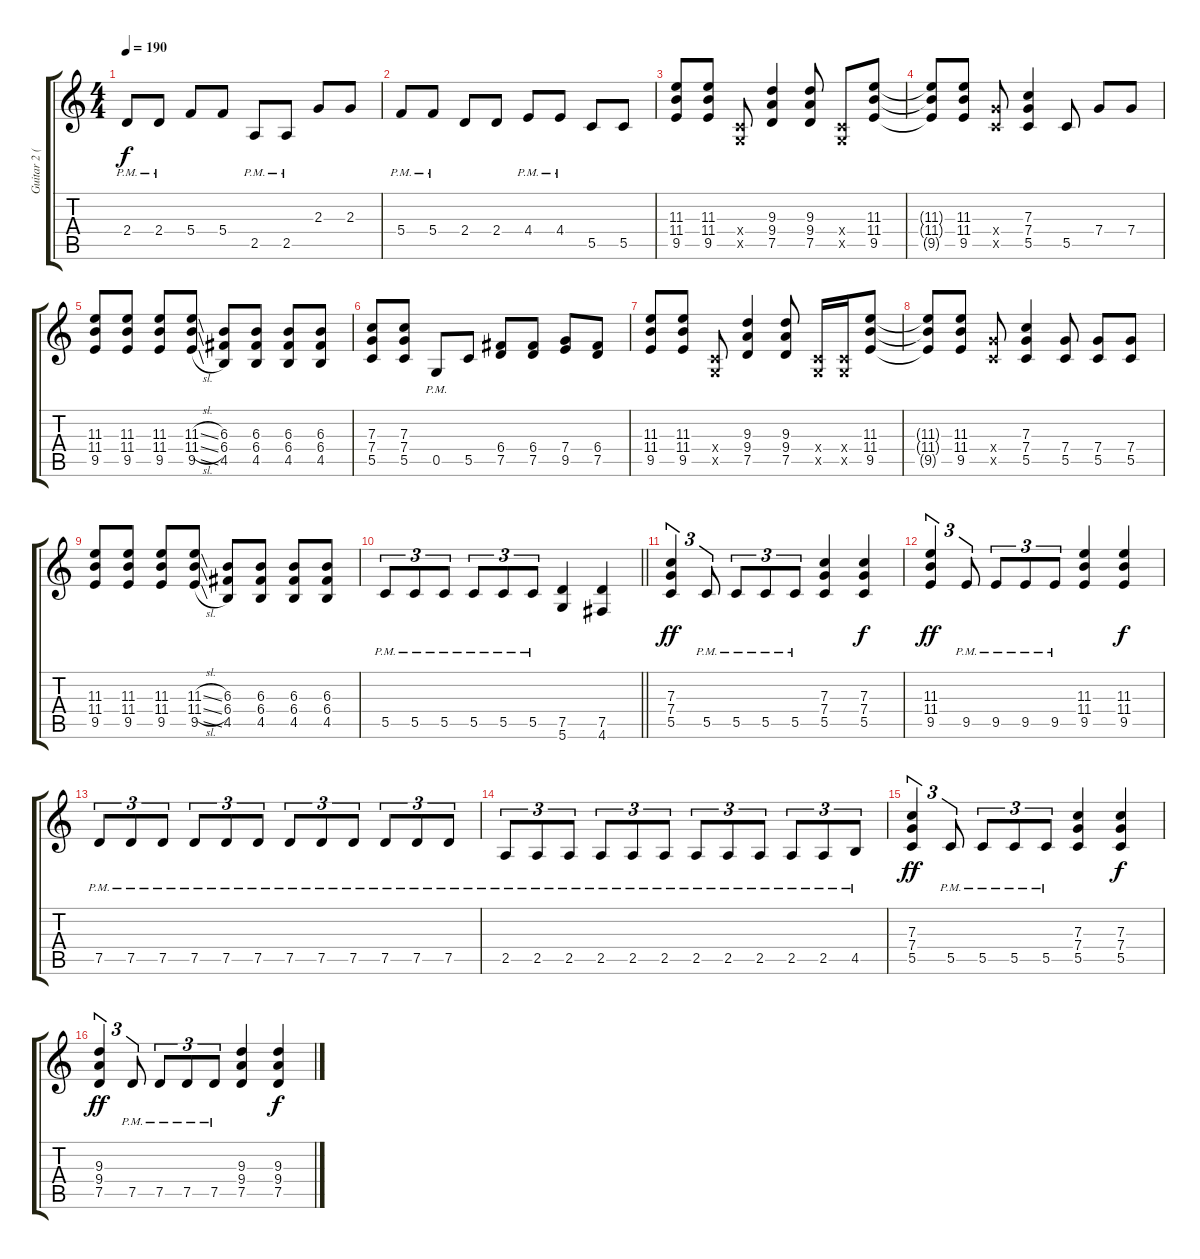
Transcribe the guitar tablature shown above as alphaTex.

\track ("Guitar 2 (Rhythm)" "Guitar 2 (") {instrument distortionguitar}
\staff {score tabs}
\tuning (D4 A3 F3 C3 G2 D2) {hide}
\ts (4 4)
\tempo 190
\clef g2
\ks c
2.4{pm}.8{dy f instrument distortionguitar} 2.4{pm}.8 5.4.8 5.4.8 2.5{pm}.8 2.5{pm}.8 2.3.8 2.3.8 |
5.4{pm}.8 5.4{pm}.8 2.4.8 2.4.8 4.4{pm}.8 4.4{pm}.8 5.5.8 5.5.8 |
(11.3 11.4 9.5).8 (11.3 11.4 9.5).8 (0.4{x} 0.5{x}).8 (9.3 9.4 7.5).4 (9.3 9.4 7.5).8 (0.4{x} 0.5{x}).8 (11.3 11.4 9.5).8 |
(11.3{t} 11.4{t} 9.5{t}).8 (11.3 11.4 9.5).8 (7.4{x} 5.5{x}).8 (7.3 7.4 5.5).4 5.5.8 7.4.8 7.4.8 |
(11.3 11.4 9.5).8 (11.3 11.4 9.5).8 (11.3 11.4 9.5).8 (11.3{sl} 11.4{sl} 9.5{sl}).8 (6.3 6.4 4.5).8 (6.3 6.4 4.5).8 (6.3 6.4 4.5).8 (6.3 6.4 4.5).8 |
(7.3 7.4 5.5).8 (7.3 7.4 5.5).8 0.5{pm}.8 5.5.8 (6.4 7.5).8 (6.4 7.5).8 (7.4 9.5).8 (6.4 7.5).8 |
(11.3 11.4 9.5).8 (11.3 11.4 9.5).8 (0.4{x} 0.5{x}).8 (9.3 9.4 7.5).4 (9.3 9.4 7.5).8 (0.4{x} 0.5{x}).16 (0.4{x} 0.5{x}).16 (11.3 11.4 9.5).8 |
(11.3{t} 11.4{t} 9.5{t}).8 (11.3 11.4 9.5).8 (7.4{x} 5.5{x}).8 (7.3 7.4 5.5).4 (7.4 5.5).8 (7.4 5.5).8 (7.4 5.5).8 |
(11.3 11.4 9.5).8 (11.3 11.4 9.5).8 (11.3 11.4 9.5).8 (11.3{sl} 11.4{sl} 9.5{sl}).8 (6.3 6.4 4.5).8 (6.3 6.4 4.5).8 (6.3 6.4 4.5).8 (6.3 6.4 4.5).8 |
\barLineRight lightlight
5.5{pm}.8{tu (3 2)} 5.5{pm}.8{tu (3 2)} 5.5{pm}.8{tu (3 2)} 5.5{pm}.8{tu (3 2)} 5.5{pm}.8{tu (3 2)} 5.5{pm}.8{tu (3 2)} (7.5 5.6).4 (7.5 4.6).4 |
(7.3 7.4 5.5).4{tu (3 2) dy ff} 5.5{pm}.8{tu (3 2)} 5.5{pm}.8{tu (3 2)} 5.5{pm}.8{tu (3 2)} 5.5{pm}.8{tu (3 2)} (7.3 7.4 5.5).4 (7.3 7.4 5.5).4{dy f} |
(11.3 11.4 9.5).4{tu (3 2) dy ff} 9.5{pm}.8{tu (3 2)} 9.5{pm}.8{tu (3 2)} 9.5{pm}.8{tu (3 2)} 9.5{pm}.8{tu (3 2)} (11.3 11.4 9.5).4 (11.3 11.4 9.5).4{dy f} |
7.5{pm}.8{tu (3 2)} 7.5{pm}.8{tu (3 2)} 7.5{pm}.8{tu (3 2)} 7.5{pm}.8{tu (3 2)} 7.5{pm}.8{tu (3 2)} 7.5{pm}.8{tu (3 2)} 7.5{pm}.8{tu (3 2)} 7.5{pm}.8{tu (3 2)} 7.5{pm}.8{tu (3 2)} 7.5{pm}.8{tu (3 2)} 7.5{pm}.8{tu (3 2)} 7.5{pm}.8{tu (3 2)} |
2.5{pm}.8{tu (3 2)} 2.5{pm}.8{tu (3 2)} 2.5{pm}.8{tu (3 2)} 2.5{pm}.8{tu (3 2)} 2.5{pm}.8{tu (3 2)} 2.5{pm}.8{tu (3 2)} 2.5{pm}.8{tu (3 2)} 2.5{pm}.8{tu (3 2)} 2.5{pm}.8{tu (3 2)} 2.5{pm}.8{tu (3 2)} 2.5{pm}.8{tu (3 2)} 4.5{pm}.8{tu (3 2)} |
(7.3 7.4 5.5).4{tu (3 2) dy ff} 5.5{pm}.8{tu (3 2)} 5.5{pm}.8{tu (3 2)} 5.5{pm}.8{tu (3 2)} 5.5{pm}.8{tu (3 2)} (7.3 7.4 5.5).4 (7.3 7.4 5.5).4{dy f} |
(9.3 9.4 7.5).4{tu (3 2) dy ff} 7.5{pm}.8{tu (3 2)} 7.5{pm}.8{tu (3 2)} 7.5{pm}.8{tu (3 2)} 7.5{pm}.8{tu (3 2)} (9.3 9.4 7.5).4 (9.3 9.4 7.5).4{dy f}
